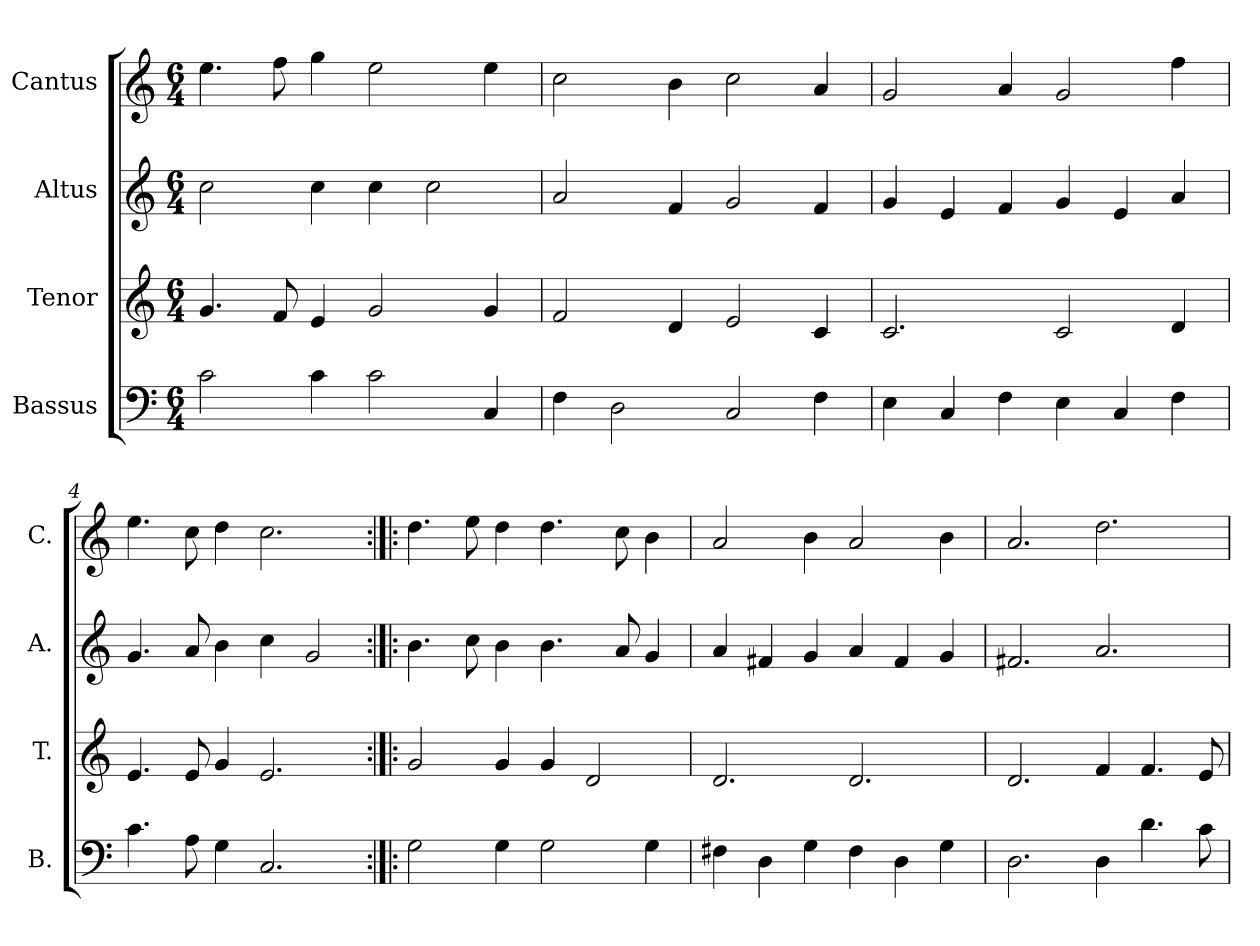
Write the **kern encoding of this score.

**kern	**kern	**kern	**kern
*part4	*part3	*part2	*part1
*staff4	*staff3	*staff2	*staff1
*I"Bassus	*I"Tenor	*I"Altus	*I"Cantus
*I'B.	*I'T.	*I'A.	*I'C.
*clefF4	*clefG2	*clefG2	*clefG2
*k[]	*k[]	*k[]	*k[]
*M6/4	*M6/4	*M6/4	*M6/4
=1	=1	=1	=1
2c\	4.g/	2cc\	4.ee\
.	8f/	.	8ff\
4c\	4e/	4cc\	4gg\
2c\	2g/	4cc\	2ee\
.	.	2cc\	.
4C/	4g/	.	4ee\
=2	=2	=2	=2
4F\	2f/	2a/	2cc\
2D\	.	.	.
.	4d/	4f/	4b\
2C/	2e/	2g/	2cc\
4F\	4c/	4f/	4a/
=3	=3	=3	=3
4E\	2.c/	4g/	2g/
4C/	.	4e/	.
4F\	.	4f/	4a/
4E\	2c/	4g/	2g/
4C/	.	4e/	.
4F\	4d/	4a/	4ff\
=4	=4	=4	=4
4.c\	4.e/	4.g/	4.ee\
8A\	8e/	8a/	8cc\
4G\	4g/	4b\	4dd\
2.C/	2.e/	4cc\	2.cc\
.	.	2g/	.
=5:|!|:	=5:|!|:	=5:|!|:	=5:|!|:
2G\	2g/	4.b\	4.dd\
.	.	8cc\	8ee\
4G\	4g/	4b\	4dd\
2G\	4g/	4.b\	4.dd\
.	2d/	.	.
.	.	8a/	8cc\
4G\	.	4g/	4b\
=6	=6	=6	=6
4F#X\	2.d/	4a/	2a/
4D\	.	4f#X/	.
4G\	.	4g/	4b\
4F#\	2.d/	4a/	2a/
4D\	.	4f#/	.
4G\	.	4g/	4b\
!!LO:LB:g=z
=7	=7	=7	=7
2.D\	2.d/	2.f#X/	2.a/
4D\	4f/	2.a/	2.dd\
4.d\	4.f/	.	.
8c\	8e/	.	.
=	=	=	=
*-	*-	*-	*-
